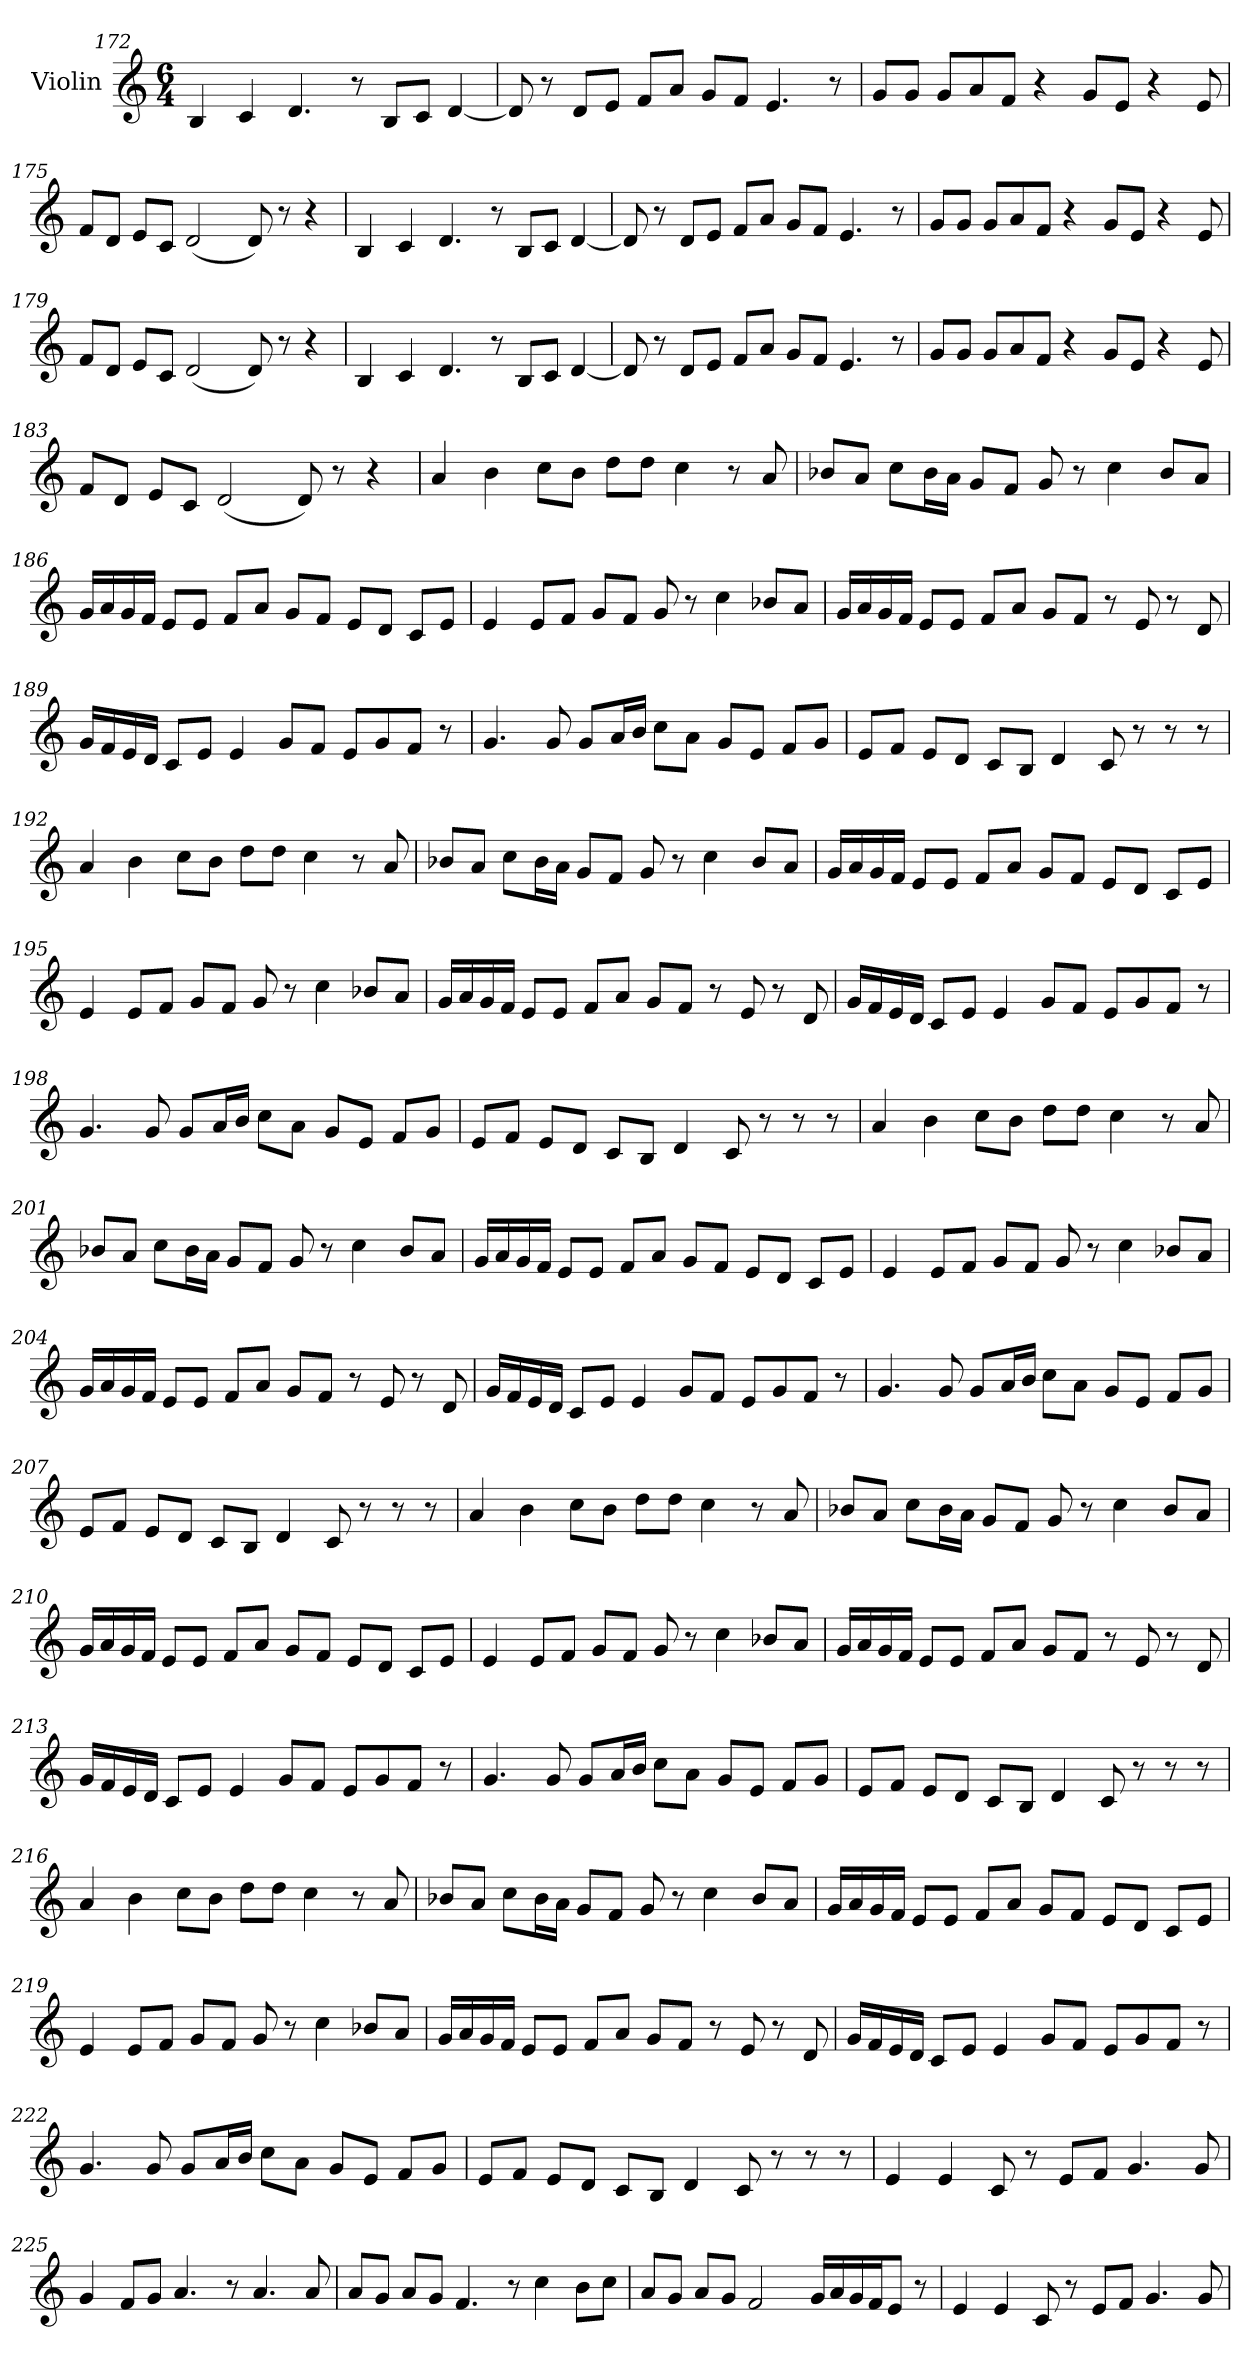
**kern
*part1
*staff1
*I"Violin
*clefG2
*k[]
*M6/4
=172
4B/
4c/
4.d/
8r
8B/L
8c/J
[4d/
=173
8d/]
8r
8d/L
8e/J
8f/L
8a/J
8g/L
8f/J
4.e/
8r
!!LO:LB:g=z
=174
8g/L
8g/J
8g/L
8a/
8f/J
4r
8g/L
8e/J
4r
8e/
=175
8f/L
8d/J
8e/L
8c/J
(<2d/
8d/)
8r
4r
=176
4B/
4c/
4.d/
8r
8B/L
8c/J
[4d/
!!LO:LB:g=z
=177
8d/]
8r
8d/L
8e/J
8f/L
8a/J
8g/L
8f/J
4.e/
8r
=178
8g/L
8g/J
8g/L
8a/
8f/J
4r
8g/L
8e/J
4r
8e/
=179
8f/L
8d/J
8e/L
8c/J
(<2d/
8d/)
8r
4r
!!LO:LB:g=z
=180
4B/
4c/
4.d/
8r
8B/L
8c/J
[4d/
=181
8d/]
8r
8d/L
8e/J
8f/L
8a/J
8g/L
8f/J
4.e/
8r
=182
8g/L
8g/J
8g/L
8a/
8f/J
4r
8g/L
8e/J
4r
8e/
!!LO:LB:g=z
=183
8f/L
8d/J
8e/L
8c/J
(<2d/
8d/)
8r
4r
=184
4a/
4b\
8cc\L
8b\J
8dd\L
8dd\J
4cc\
8r
8a/
=185
8b-X/L
8a/J
8cc\L
16b-\L
16a\JJ
8g/L
8f/J
8g/
8r
4cc\
8b-/L
8a/J
!!LO:LB:g=z
=186
16g/LL
16a/
16g/
16f/JJ
8e/L
8e/J
8f/L
8a/J
8g/L
8f/J
8e/L
8d/J
8c/L
8e/J
=187
4e/
8e/L
8f/J
8g/L
8f/J
8g/
8r
4cc\
8b-X/L
8a/J
=188
16g/LL
16a/
16g/
16f/JJ
8e/L
8e/J
8f/L
8a/J
8g/L
8f/J
8r
8e/
8r
8d/
!!LO:LB:g=z
=189
16g/LL
16f/
16e/
16d/JJ
8c/L
8e/J
4e/
8g/L
8f/J
8e/L
8g/
8f/J
8r
=190
4.g/
8g/
8g/L
16a/L
16b/JJ
8cc\L
8a\J
8g/L
8e/J
8f/L
8g/J
=191
8e/L
8f/J
8e/L
8d/J
8c/L
8B/J
4d/
8c/
8r
8r
8r
!!LO:PB:g=z
=192
4a/
4b\
8cc\L
8b\J
8dd\L
8dd\J
4cc\
8r
8a/
=193
8b-X/L
8a/J
8cc\L
16b-\L
16a\JJ
8g/L
8f/J
8g/
8r
4cc\
8b-/L
8a/J
=194
16g/LL
16a/
16g/
16f/JJ
8e/L
8e/J
8f/L
8a/J
8g/L
8f/J
8e/L
8d/J
8c/L
8e/J
!!LO:LB:g=z
=195
4e/
8e/L
8f/J
8g/L
8f/J
8g/
8r
4cc\
8b-X/L
8a/J
=196
16g/LL
16a/
16g/
16f/JJ
8e/L
8e/J
8f/L
8a/J
8g/L
8f/J
8r
8e/
8r
8d/
=197
16g/LL
16f/
16e/
16d/JJ
8c/L
8e/J
4e/
8g/L
8f/J
8e/L
8g/
8f/J
8r
!!LO:LB:g=z
=198
4.g/
8g/
8g/L
16a/L
16b/JJ
8cc\L
8a\J
8g/L
8e/J
8f/L
8g/J
=199
8e/L
8f/J
8e/L
8d/J
8c/L
8B/J
4d/
8c/
8r
8r
8r
=200
4a/
4b\
8cc\L
8b\J
8dd\L
8dd\J
4cc\
8r
8a/
!!LO:LB:g=z
=201
8b-X/L
8a/J
8cc\L
16b-\L
16a\JJ
8g/L
8f/J
8g/
8r
4cc\
8b-/L
8a/J
=202
16g/LL
16a/
16g/
16f/JJ
8e/L
8e/J
8f/L
8a/J
8g/L
8f/J
8e/L
8d/J
8c/L
8e/J
=203
4e/
8e/L
8f/J
8g/L
8f/J
8g/
8r
4cc\
8b-X/L
8a/J
!!LO:LB:g=z
=204
16g/LL
16a/
16g/
16f/JJ
8e/L
8e/J
8f/L
8a/J
8g/L
8f/J
8r
8e/
8r
8d/
=205
16g/LL
16f/
16e/
16d/JJ
8c/L
8e/J
4e/
8g/L
8f/J
8e/L
8g/
8f/J
8r
=206
4.g/
8g/
8g/L
16a/L
16b/JJ
8cc\L
8a\J
8g/L
8e/J
8f/L
8g/J
!!LO:LB:g=z
=207
8e/L
8f/J
8e/L
8d/J
8c/L
8B/J
4d/
8c/
8r
8r
8r
=208
4a/
4b\
8cc\L
8b\J
8dd\L
8dd\J
4cc\
8r
8a/
=209
8b-X/L
8a/J
8cc\L
16b-\L
16a\JJ
8g/L
8f/J
8g/
8r
4cc\
8b-/L
8a/J
!!LO:LB:g=z
=210
16g/LL
16a/
16g/
16f/JJ
8e/L
8e/J
8f/L
8a/J
8g/L
8f/J
8e/L
8d/J
8c/L
8e/J
=211
4e/
8e/L
8f/J
8g/L
8f/J
8g/
8r
4cc\
8b-X/L
8a/J
=212
16g/LL
16a/
16g/
16f/JJ
8e/L
8e/J
8f/L
8a/J
8g/L
8f/J
8r
8e/
8r
8d/
!!LO:LB:g=z
=213
16g/LL
16f/
16e/
16d/JJ
8c/L
8e/J
4e/
8g/L
8f/J
8e/L
8g/
8f/J
8r
=214
4.g/
8g/
8g/L
16a/L
16b/JJ
8cc\L
8a\J
8g/L
8e/J
8f/L
8g/J
=215
8e/L
8f/J
8e/L
8d/J
8c/L
8B/J
4d/
8c/
8r
8r
8r
!!LO:PB:g=z
=216
4a/
4b\
8cc\L
8b\J
8dd\L
8dd\J
4cc\
8r
8a/
=217
8b-X/L
8a/J
8cc\L
16b-\L
16a\JJ
8g/L
8f/J
8g/
8r
4cc\
8b-/L
8a/J
=218
16g/LL
16a/
16g/
16f/JJ
8e/L
8e/J
8f/L
8a/J
8g/L
8f/J
8e/L
8d/J
8c/L
8e/J
!!LO:LB:g=z
=219
4e/
8e/L
8f/J
8g/L
8f/J
8g/
8r
4cc\
8b-X/L
8a/J
=220
16g/LL
16a/
16g/
16f/JJ
8e/L
8e/J
8f/L
8a/J
8g/L
8f/J
8r
8e/
8r
8d/
=221
16g/LL
16f/
16e/
16d/JJ
8c/L
8e/J
4e/
8g/L
8f/J
8e/L
8g/
8f/J
8r
!!LO:LB:g=z
=222
4.g/
8g/
8g/L
16a/L
16b/JJ
8cc\L
8a\J
8g/L
8e/J
8f/L
8g/J
=223
8e/L
8f/J
8e/L
8d/J
8c/L
8B/J
4d/
8c/
8r
8r
8r
=224
4e/
4e/
8c/
8r
8e/L
8f/J
4.g/
8g/
!!LO:LB:g=z
=225
4g/
8f/L
8g/J
4.a/
8r
4.a/
8a/
=226
8a/L
8g/J
8a/L
8g/J
4.f/
8r
4cc\
8b\L
8cc\J
!!LO:LB:g=z
=227
8a/L
8g/J
8a/L
8g/J
2f/
16g/LL
16a/
16g/
16f/J
8e/J
8r
=228
4e/
4e/
8c/
8r
8e/L
8f/J
4.g/
8g/
=
*-
